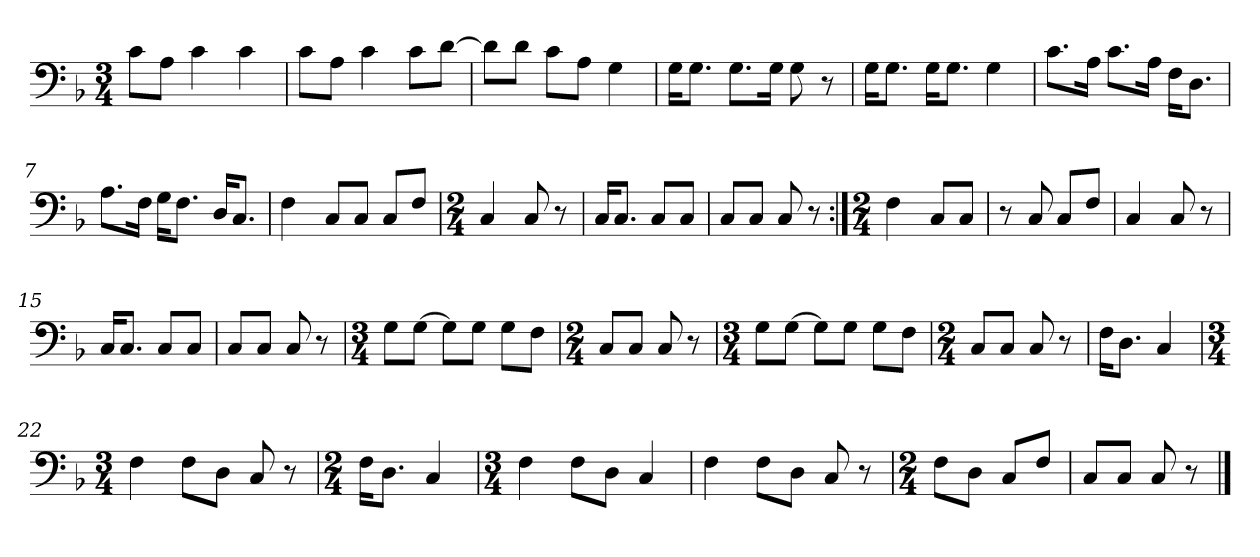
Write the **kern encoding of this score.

**kern
*part1
*staff1
*clefF4
*k[b-]
*M3/4
=1
8c\L
8A\J
4c\
4c\
=2
8c\L
8A\J
4c\
8c\L
[8d\J
=3
8d\L]
8d\J
8c\L
8A\J
4G\
=4
16G\KL
8.G\J
8.G\L
16G\Jk
8G\
8r
=5
16G\KL
8.G\J
16G\KL
8.G\J
4G\
=6
8.c\L
16A\Jk
8.c\L
16A\Jk
16F\KL
8.D\J
=7
8.A\L
16F\Jk
16G\KL
8.F\J
16D/KL
8.C/J
=8
4F\
8C/L
8C/J
8C/L
8F/J
=9
*M2/4
4C/
8C/
8r
=10
16C/KL
8.C/J
8C/L
8C/J
=11
8C/L
8C/J
8C/
8r
=12:|!
*M2/4
4F\
8C/L
8C/J
=13
8r
8C/
8C/L
8F/J
=14
4C/
8C/
8r
=15
16C/KL
8.C/J
8C/L
8C/J
=16
8C/L
8C/J
8C/
8r
=17
*M3/4
8G\L
[8G\J
8G\L]
8G\J
8G\L
8F\J
=18
*M2/4
8C/L
8C/J
8C/
8r
=19
*M3/4
8G\L
[8G\J
8G\L]
8G\J
8G\L
8F\J
=20
*M2/4
8C/L
8C/J
8C/
8r
=21
16F\KL
8.D\J
4C/
=22
*M3/4
4F\
8F\L
8D\J
8C/
8r
=23
*M2/4
16F\KL
8.D\J
4C/
=24
*M3/4
4F\
8F\L
8D\J
4C/
=25
4F\
8F\L
8D\J
8C/
8r
=26
*M2/4
8F\L
8D\J
8C/L
8F/J
=27
8C/L
8C/J
8C/
8r
==
*-
